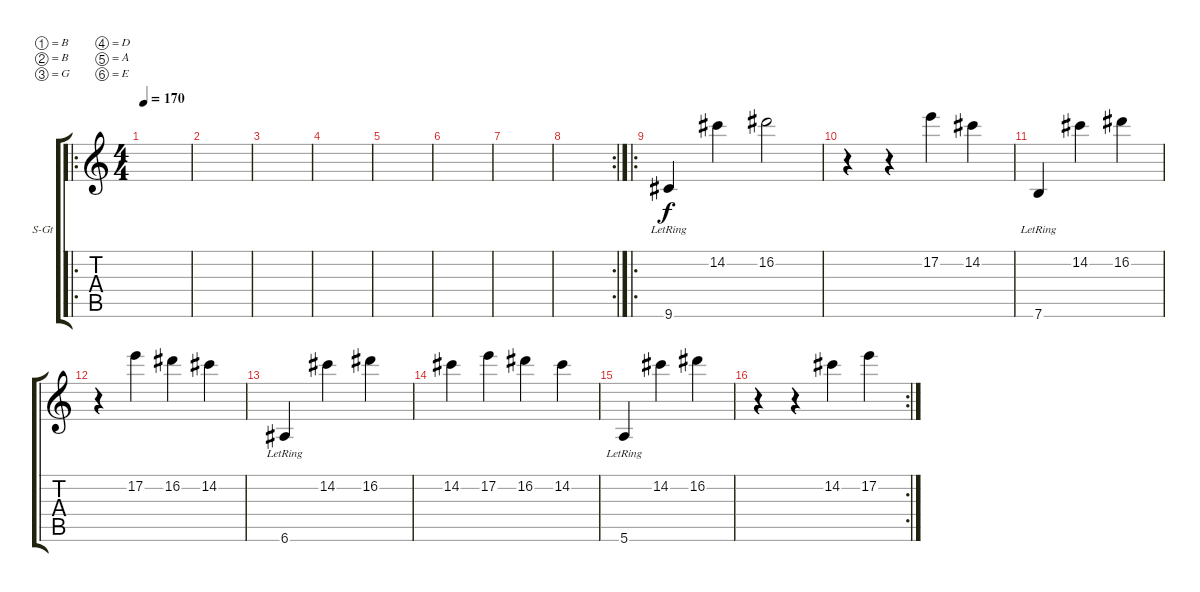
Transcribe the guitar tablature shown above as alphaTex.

\defaultSystemsLayout 4
\bracketExtendMode groupsimilarinstruments
\firstSystemTrackNameOrientation horizontal
\otherSystemsTrackNameOrientation horizontal
\track ("Steel Guitar" "S-Gt") {instrument acousticguitarsteel}
\staff {score tabs}
\tuning (B4 B3 G3 D3 A2 E2)
\ro
\ts (4 4)
\tempo 170
\clef g2
\scale
0.374359
\ks c
|
\scale
0.333333 |
\scale
0.333333 |
\scale
0.333333 |
\scale
0.333333 |
\scale
0.333333 |
\scale
0.333333 |
\rc 2
\scale
0.333333 |
\ro
\scale
0.363184 9.6{lr}.4 14.2.4 16.2.2 |
\scale
0.303483 r.4 r.4 17.2.4 14.2.4 |
\scale
0.333333 7.6{lr}.4 14.2.4 16.2.4 |
\scale
0.333333 r.4 17.2.4 16.2.4 14.2.4 |
\scale
0.333333 6.6{lr}.4 14.2.4 16.2.4 |
\scale
0.322751 14.2.4 17.2.4 16.2.4 14.2.4 |
\scale
0.322751 5.6{lr}.4 14.2.4 16.2.4 |
\rc 2
\scale
0.354497 r.4 r.4 14.2.4 17.2.4
